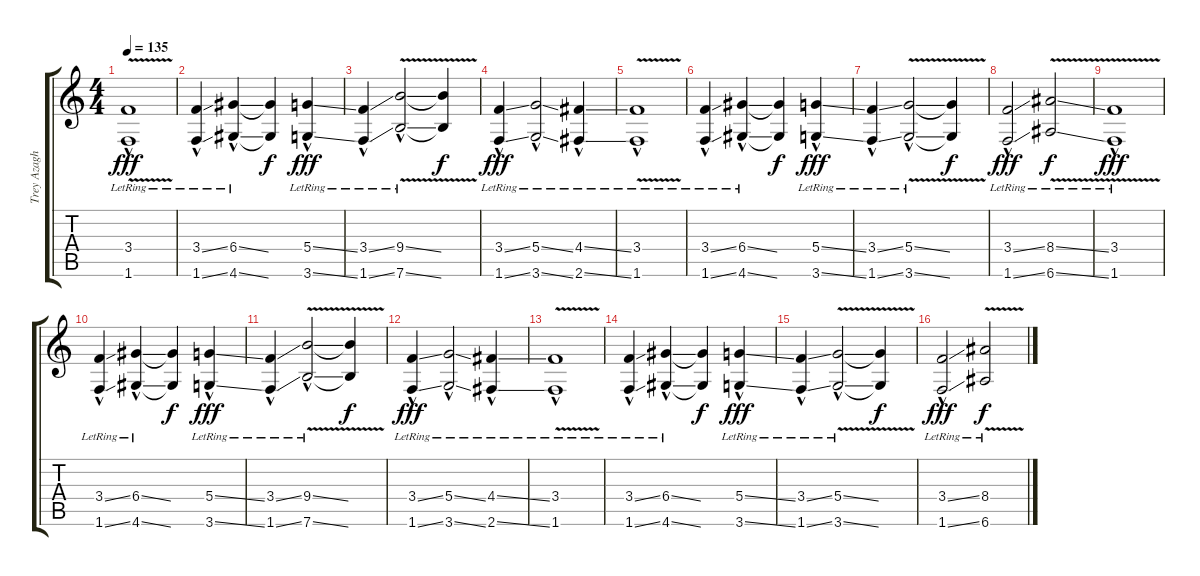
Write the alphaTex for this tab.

\track ("Trey Azaghtoth" "Trey Azagh") {instrument distortionguitar}
\staff {score tabs}
\tuning (E4 B3 G3 D3 A2 E2) {hide}
\ts (4 4)
\tempo 135
\clef g2
\ks c
(3.4{v hac lr} 1.6{v hac lr}).1{dy fff} |
(3.4{ss hac lr} 1.6{ss hac lr}).4 (6.4{ss hac lr} 4.6{ss hac lr}).4 (6.4{t} 4.6{t}).4{dy f} (5.4{ss hac lr} 3.6{ss hac lr}).4{dy fff} |
(3.4{ss hac lr} 1.6{ss hac lr}).4 (9.4{v ss hac lr} 7.6{v ss hac lr}).2 (9.4{t} 7.6{t}).4{dy f} |
(3.4{ss hac lr} 1.6{ss hac lr}).4{dy fff} (5.4{ss hac lr} 3.6{ss hac lr}).2 (4.4{ss hac lr} 2.6{ss hac lr}).4 |
(3.4{v hac lr} 1.6{v hac lr}).1 |
(3.4{ss hac lr} 1.6{ss hac lr}).4 (6.4{ss hac lr} 4.6{ss hac lr}).4 (6.4{t} 4.6{t}).4{dy f} (5.4{ss hac lr} 3.6{ss hac lr}).4{dy fff} |
(3.4{ss hac lr} 1.6{ss hac lr}).4 (5.4{v ss hac lr} 3.6{v ss hac lr}).2 (5.4{t} 3.6{t}).4{dy f} |
(3.4{ss hac lr} 1.6{ss hac lr}).2{dy fff} (8.4{v ss lr} 6.6{v ss lr}).2{dy f} |
(3.4{v hac lr} 1.6{v hac lr}).1{dy fff} |
(3.4{ss hac lr} 1.6{ss hac lr}).4 (6.4{ss hac lr} 4.6{ss hac lr}).4 (6.4{t} 4.6{t}).4{dy f} (5.4{ss hac lr} 3.6{ss hac lr}).4{dy fff} |
(3.4{ss hac lr} 1.6{ss hac lr}).4 (9.4{v ss hac lr} 7.6{v ss hac lr}).2 (9.4{t} 7.6{t}).4{dy f} |
(3.4{ss hac lr} 1.6{ss hac lr}).4{dy fff} (5.4{ss hac lr} 3.6{ss hac lr}).2 (4.4{ss hac lr} 2.6{ss hac lr}).4 |
(3.4{v hac lr} 1.6{v hac lr}).1 |
(3.4{ss hac lr} 1.6{ss hac lr}).4 (6.4{ss hac lr} 4.6{ss hac lr}).4 (6.4{t} 4.6{t}).4{dy f} (5.4{ss hac lr} 3.6{ss hac lr}).4{dy fff} |
(3.4{ss hac lr} 1.6{ss hac lr}).4 (5.4{v ss hac lr} 3.6{v ss hac lr}).2 (5.4{t} 3.6{t}).4{dy f} |
(3.4{ss hac lr} 1.6{ss hac lr}).2{dy fff} (8.4{v lr} 6.6{v ss lr}).2{dy f}
